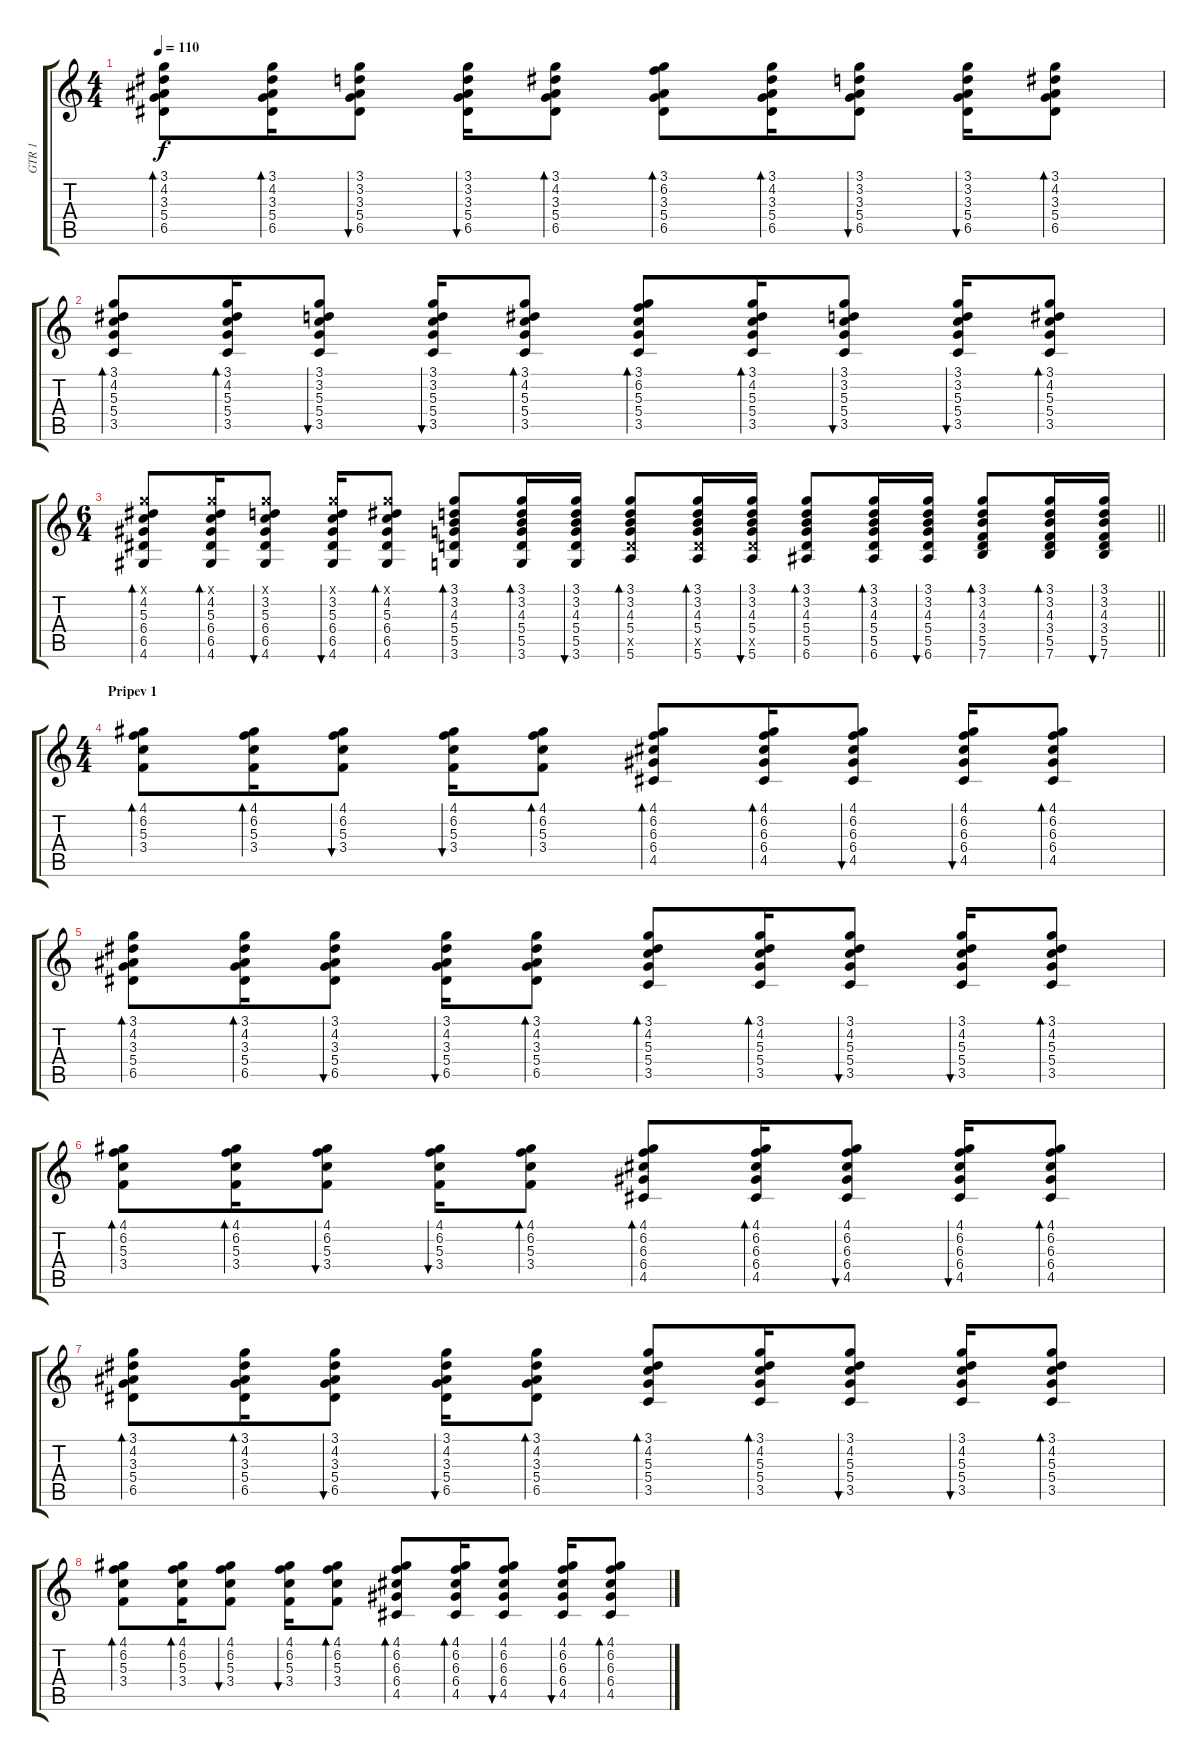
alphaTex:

\track ("GTR 1" "GTR 1") {instrument acousticguitarsteel}
\staff {score tabs}
\tuning (E4 B3 G3 D3 A2 E2) {hide}
\ts (4 4)
\tempo 110
\clef g2
\ks c
(3.1 4.2 3.3 5.4 6.5).8{bd 60 dy f} (3.1 4.2 3.3 5.4 6.5).16{bd 60} (3.1 3.2 3.3 5.4 6.5).8{bu 60} (3.1 3.2 3.3 5.4 6.5).16{bu 60} (3.1 4.2 3.3 5.4 6.5).8{bd 60} (3.1 6.2 3.3 5.4 6.5).8{bd 60} (3.1 4.2 3.3 5.4 6.5).16{bd 60} (3.1 3.2 3.3 5.4 6.5).8{bu 60} (3.1 3.2 3.3 5.4 6.5).16{bu 60} (3.1 4.2 3.3 5.4 6.5).8{bd 60} |
(3.1 4.2 5.3 5.4 3.5).8{bd 60} (3.1 4.2 5.3 5.4 3.5).16{bd 60} (3.1 3.2 5.3 5.4 3.5).8{bu 60} (3.1 3.2 5.3 5.4 3.5).16{bu 60} (3.1 4.2 5.3 5.4 3.5).8{bd 60} (3.1 6.2 5.3 5.4 3.5).8{bd 60} (3.1 4.2 5.3 5.4 3.5).16{bd 60} (3.1 3.2 5.3 5.4 3.5).8{bu 60} (3.1 3.2 5.3 5.4 3.5).16{bu 60} (3.1 4.2 5.3 5.4 3.5).8{bd 60} |
\ts (6 4)
\barLineRight lightlight
(3.1{x} 4.2 5.3 6.4 6.5 4.6).8{bd 60} (3.1{x} 4.2 5.3 6.4 6.5 4.6).16{bd 60} (3.1{x} 3.2 5.3 6.4 6.5 4.6).8{bu 60} (3.1{x} 3.2 5.3 6.4 6.5 4.6).16{bu 60} (3.1{x} 4.2 5.3 6.4 6.5 4.6).8{bd 60} (3.1 3.2 4.3 5.4 5.5 3.6).8{bd 60} (3.1 3.2 4.3 5.4 5.5 3.6).16{bd 60} (3.1 3.2 4.3 5.4 5.5 3.6).16{bu 60} (3.1 3.2 4.3 5.4 5.5{x} 5.6).8{bd 60} (3.1 3.2 4.3 5.4 5.5{x} 5.6).16{bd 60} (3.1 3.2 4.3 5.4 5.5{x} 5.6).16{bu 60} (3.1 3.2 4.3 5.4 5.5 6.6).8{bd 60} (3.1 3.2 4.3 5.4 5.5 6.6).16{bd 60} (3.1 3.2 4.3 5.4 5.5 6.6).16{bu 60} (3.1 3.2 4.3 3.4 5.5 7.6).8{bd 60} (3.1 3.2 4.3 3.4 5.5 7.6).16{bd 60} (3.1 3.2 4.3 3.4 5.5 7.6).16{bu 60} |
\ts (4 4)
\section ("" "Pripev 1")
(4.1 6.2 5.3 3.4).8{bd 60} (4.1 6.2 5.3 3.4).16{bd 60} (4.1 6.2 5.3 3.4).8{bu 60} (4.1 6.2 5.3 3.4).16{bu 60} (4.1 6.2 5.3 3.4).8{bd 60} (4.1 6.2 6.3 6.4 4.5).8{bd 60} (4.1 6.2 6.3 6.4 4.5).16{bd 60} (4.1 6.2 6.3 6.4 4.5).8{bu 60} (4.1 6.2 6.3 6.4 4.5).16{bu 60} (4.1 6.2 6.3 6.4 4.5).8{bd 60} |
(3.1 4.2 3.3 5.4 6.5).8{bd 60} (3.1 4.2 3.3 5.4 6.5).16{bd 60} (3.1 4.2 3.3 5.4 6.5).8{bu 60} (3.1 4.2 3.3 5.4 6.5).16{bu 60} (3.1 4.2 3.3 5.4 6.5).8{bd 60} (3.1 4.2 5.3 5.4 3.5).8{bd 60} (3.1 4.2 5.3 5.4 3.5).16{bd 60} (3.1 4.2 5.3 5.4 3.5).8{bu 60} (3.1 4.2 5.3 5.4 3.5).16{bu 60} (3.1 4.2 5.3 5.4 3.5).8{bd 60} |
(4.1 6.2 5.3 3.4).8{bd 60} (4.1 6.2 5.3 3.4).16{bd 60} (4.1 6.2 5.3 3.4).8{bu 60} (4.1 6.2 5.3 3.4).16{bu 60} (4.1 6.2 5.3 3.4).8{bd 60} (4.1 6.2 6.3 6.4 4.5).8{bd 60} (4.1 6.2 6.3 6.4 4.5).16{bd 60} (4.1 6.2 6.3 6.4 4.5).8{bu 60} (4.1 6.2 6.3 6.4 4.5).16{bu 60} (4.1 6.2 6.3 6.4 4.5).8{bd 60} |
(3.1 4.2 3.3 5.4 6.5).8{bd 60} (3.1 4.2 3.3 5.4 6.5).16{bd 60} (3.1 4.2 3.3 5.4 6.5).8{bu 60} (3.1 4.2 3.3 5.4 6.5).16{bu 60} (3.1 4.2 3.3 5.4 6.5).8{bd 60} (3.1 4.2 5.3 5.4 3.5).8{bd 60} (3.1 4.2 5.3 5.4 3.5).16{bd 60} (3.1 4.2 5.3 5.4 3.5).8{bu 60} (3.1 4.2 5.3 5.4 3.5).16{bu 60} (3.1 4.2 5.3 5.4 3.5).8{bd 60} |
(4.1 6.2 5.3 3.4).8{bd 60} (4.1 6.2 5.3 3.4).16{bd 60} (4.1 6.2 5.3 3.4).8{bu 60} (4.1 6.2 5.3 3.4).16{bu 60} (4.1 6.2 5.3 3.4).8{bd 60} (4.1 6.2 6.3 6.4 4.5).8{bd 60} (4.1 6.2 6.3 6.4 4.5).16{bd 60} (4.1 6.2 6.3 6.4 4.5).8{bu 60} (4.1 6.2 6.3 6.4 4.5).16{bu 60} (4.1 6.2 6.3 6.4 4.5).8{bd 60}
